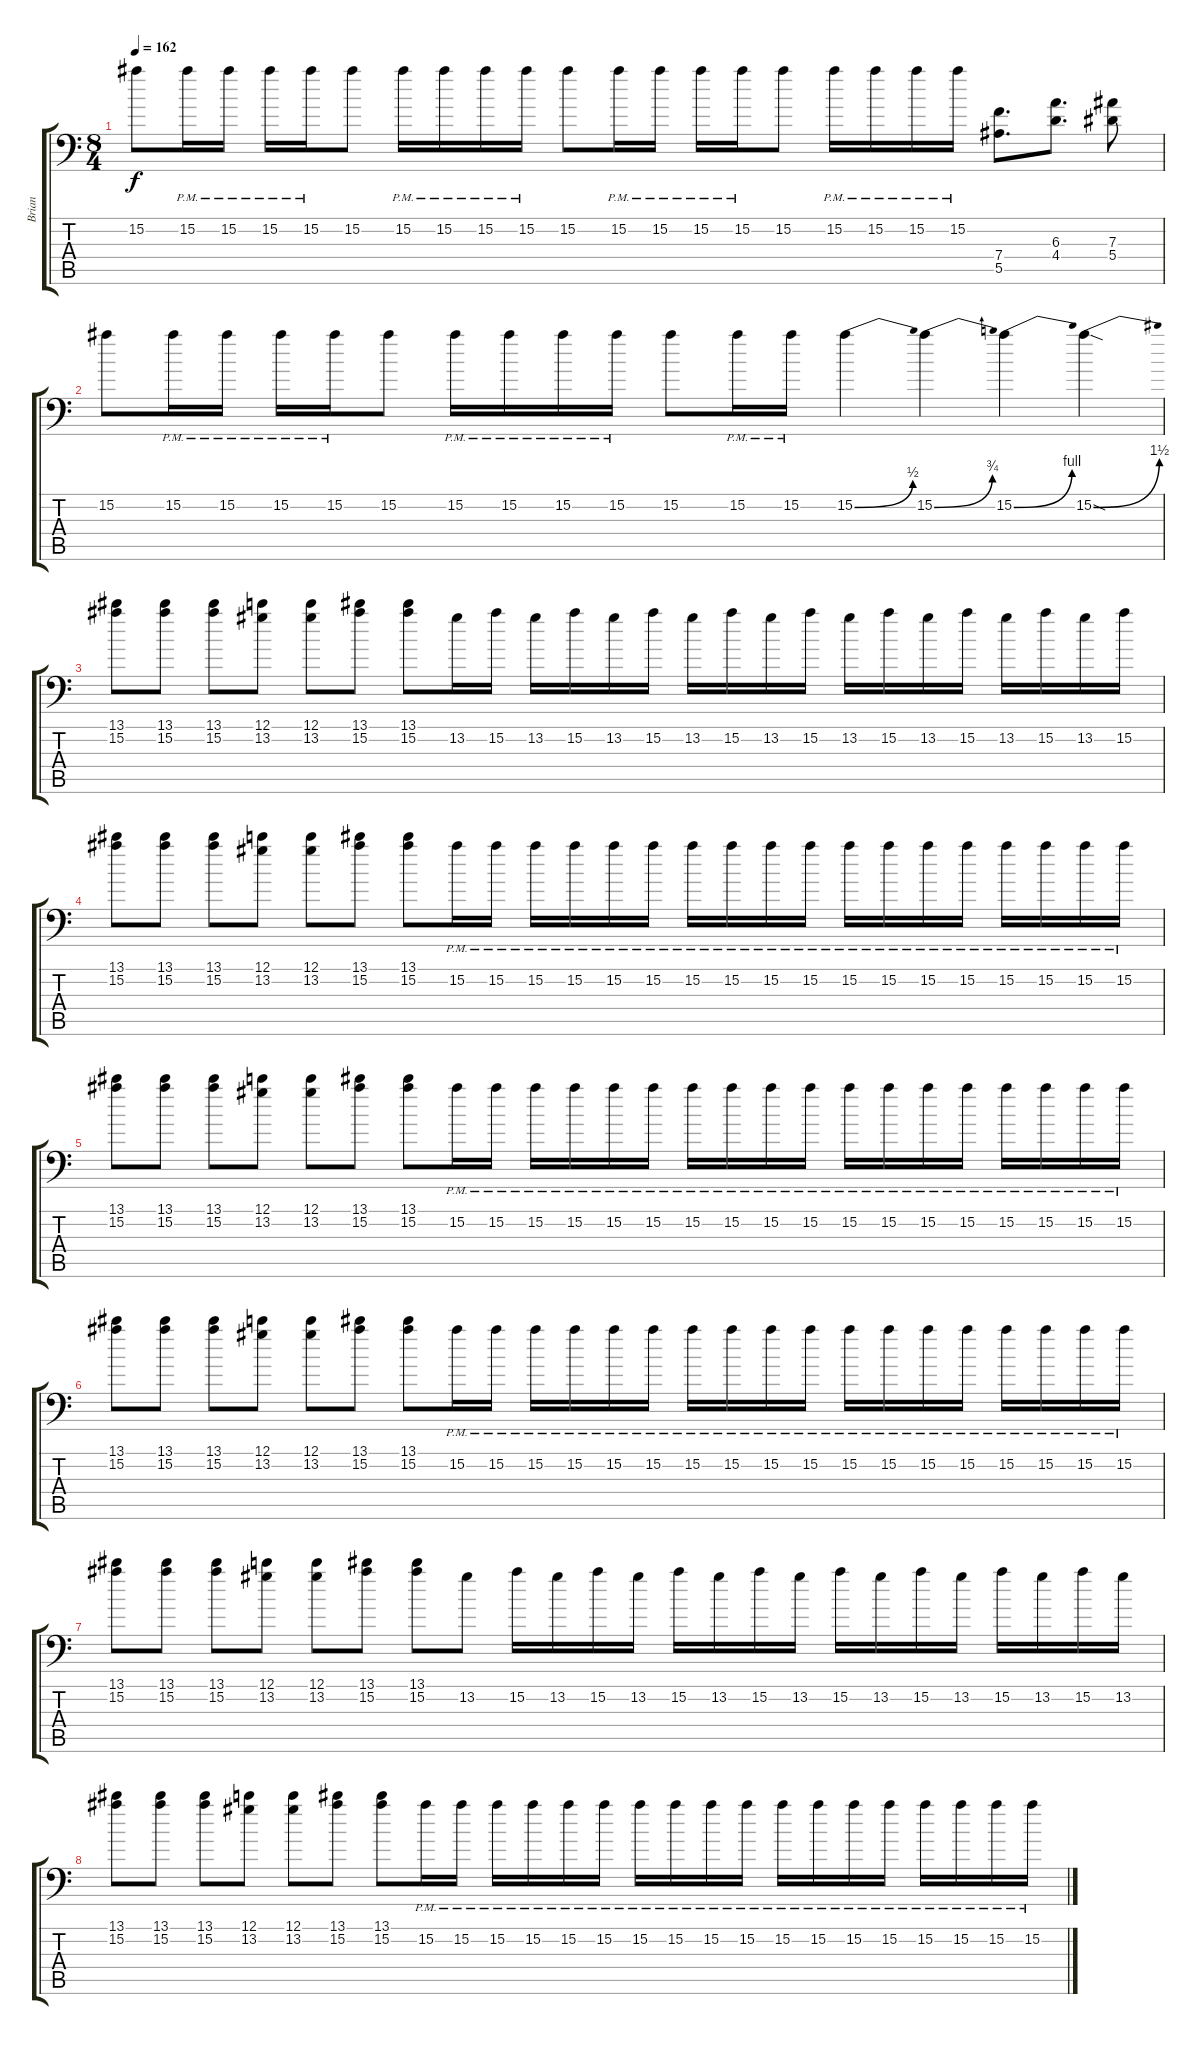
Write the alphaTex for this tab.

\track ("Brian" "Brian") {instrument distortionguitar}
\staff {score tabs}
\tuning (C4 G3 Eb3 Bb2 F2 Bb1) {hide}
\ts (8 4)
\tempo 162
\clef f4
\ks c
15.2.8{dy f} 15.2{pm}.16 15.2{pm}.16 15.2{pm}.16 15.2{pm}.16 15.2.8 15.2{pm}.16 15.2{pm}.16 15.2{pm}.16 15.2{pm}.16 15.2.8 15.2{pm}.16 15.2{pm}.16 15.2{pm}.16 15.2{pm}.16 15.2.8 15.2{pm}.16 15.2{pm}.16 15.2{pm}.16 15.2{pm}.16 (7.4 5.5).8{d} (6.3 4.4).8{d} (7.3 5.4).8 |
15.2.8 15.2{pm}.16 15.2{pm}.16 15.2{pm}.16 15.2{pm}.16 15.2.8 15.2{pm}.16 15.2{pm}.16 15.2{pm}.16 15.2{pm}.16 15.2.8 15.2{pm}.16 15.2{pm}.16 15.2{be (bend 0 0 60 2)}.4 15.2{be (bend 0 0 60 3)}.4 15.2{be (bend 0 0 60 4)}.4 15.2{be (bend 0 0 60 6) sod}.4 |
(13.1 15.2).8 (13.1 15.2).8 (13.1 15.2).8 (12.1 13.2).8 (12.1 13.2).8 (13.1 15.2).8 (13.1 15.2).8 13.2.16 15.2.16 13.2.16 15.2.16 13.2.16 15.2.16 13.2.16 15.2.16 13.2.16 15.2.16 13.2.16 15.2.16 13.2.16 15.2.16 13.2.16 15.2.16 13.2.16 15.2.16 |
(13.1 15.2).8 (13.1 15.2).8 (13.1 15.2).8 (12.1 13.2).8 (12.1 13.2).8 (13.1 15.2).8 (13.1 15.2).8 15.2{pm}.16 15.2{pm}.16 15.2{pm}.16 15.2{pm}.16 15.2{pm}.16 15.2{pm}.16 15.2{pm}.16 15.2{pm}.16 15.2{pm}.16 15.2{pm}.16 15.2{pm}.16 15.2{pm}.16 15.2{pm}.16 15.2{pm}.16 15.2{pm}.16 15.2{pm}.16 15.2{pm}.16 15.2{pm}.16 |
(13.1 15.2).8 (13.1 15.2).8 (13.1 15.2).8 (12.1 13.2).8 (12.1 13.2).8 (13.1 15.2).8 (13.1 15.2).8 15.2{pm}.16 15.2{pm}.16 15.2{pm}.16 15.2{pm}.16 15.2{pm}.16 15.2{pm}.16 15.2{pm}.16 15.2{pm}.16 15.2{pm}.16 15.2{pm}.16 15.2{pm}.16 15.2{pm}.16 15.2{pm}.16 15.2{pm}.16 15.2{pm}.16 15.2{pm}.16 15.2{pm}.16 15.2{pm}.16 |
(13.1 15.2).8 (13.1 15.2).8 (13.1 15.2).8 (12.1 13.2).8 (12.1 13.2).8 (13.1 15.2).8 (13.1 15.2).8 15.2{pm}.16 15.2{pm}.16 15.2{pm}.16 15.2{pm}.16 15.2{pm}.16 15.2{pm}.16 15.2{pm}.16 15.2{pm}.16 15.2{pm}.16 15.2{pm}.16 15.2{pm}.16 15.2{pm}.16 15.2{pm}.16 15.2{pm}.16 15.2{pm}.16 15.2{pm}.16 15.2{pm}.16 15.2{pm}.16 |
(13.1 15.2).8 (13.1 15.2).8 (13.1 15.2).8 (12.1 13.2).8 (12.1 13.2).8 (13.1 15.2).8 (13.1 15.2).8 13.2.8 15.2.16 13.2.16 15.2.16 13.2.16 15.2.16 13.2.16 15.2.16 13.2.16 15.2.16 13.2.16 15.2.16 13.2.16 15.2.16 13.2.16 15.2.16 13.2.16 |
(13.1 15.2).8 (13.1 15.2).8 (13.1 15.2).8 (12.1 13.2).8 (12.1 13.2).8 (13.1 15.2).8 (13.1 15.2).8 15.2{pm}.16 15.2{pm}.16 15.2{pm}.16 15.2{pm}.16 15.2{pm}.16 15.2{pm}.16 15.2{pm}.16 15.2{pm}.16 15.2{pm}.16 15.2{pm}.16 15.2{pm}.16 15.2{pm}.16 15.2{pm}.16 15.2{pm}.16 15.2{pm}.16 15.2{pm}.16 15.2{pm}.16 15.2{pm}.16
